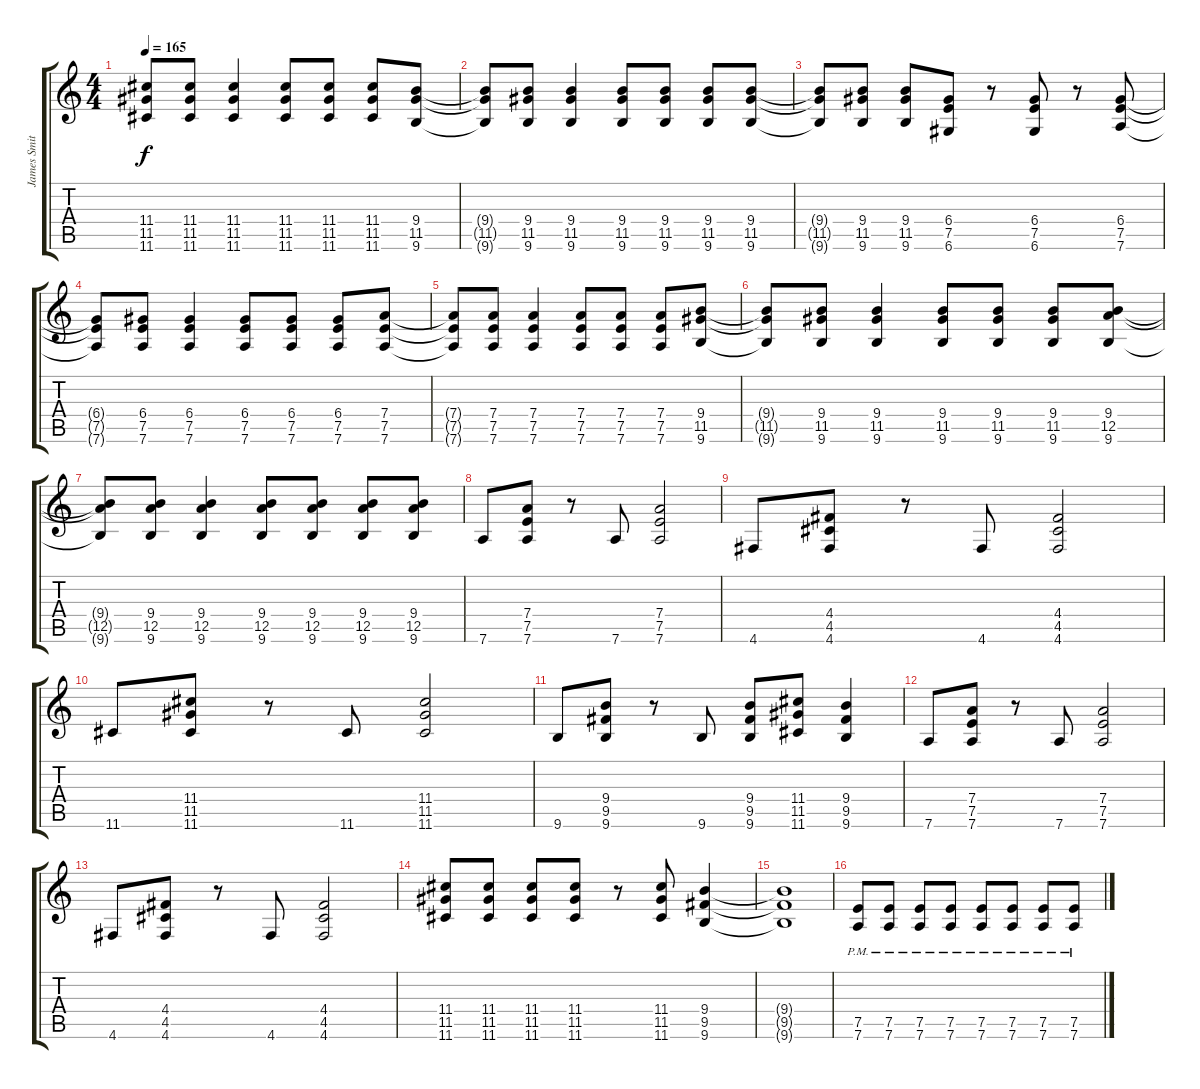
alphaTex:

\track ("James Smith" "James Smit") {instrument distortionguitar}
\staff {score tabs}
\tuning (E4 B3 G3 D3 A2 D2) {hide}
\ts (4 4)
\tempo 165
\clef g2
\ks c
(11.4{t} 11.5{t} 11.6{t}).8{dy f} (11.4 11.5 11.6).8 (11.4 11.5 11.6).4 (11.4 11.5 11.6).8 (11.4 11.5 11.6).8 (11.4 11.5 11.6).8 (9.4 11.5 9.6).8 |
(9.4{t} 11.5{t} 9.6{t}).8 (9.4 11.5 9.6).8 (9.4 11.5 9.6).4 (9.4 11.5 9.6).8 (9.4 11.5 9.6).8 (9.4 11.5 9.6).8 (9.4 11.5 9.6).8 |
(9.4{t} 11.5{t} 9.6{t}).8 (9.4 11.5 9.6).8 (9.4 11.5 9.6).8 (6.4 7.5 6.6).8 r.8 (6.4 7.5 6.6).8 r.8 (6.4 7.5 7.6).8 |
(6.4{t} 7.5{t} 7.6{t}).8 (6.4 7.5 7.6).8 (6.4 7.5 7.6).4 (6.4 7.5 7.6).8 (6.4 7.5 7.6).8 (6.4 7.5 7.6).8 (7.4 7.5 7.6).8 |
(7.4{t} 7.5{t} 7.6{t}).8 (7.4 7.5 7.6).8 (7.4 7.5 7.6).4 (7.4 7.5 7.6).8 (7.4 7.5 7.6).8 (7.4 7.5 7.6).8 (9.4 11.5 9.6).8 |
(9.4{t} 11.5{t} 9.6{t}).8 (9.4 11.5 9.6).8 (9.4 11.5 9.6).4 (9.4 11.5 9.6).8 (9.4 11.5 9.6).8 (9.4 11.5 9.6).8 (9.4 12.5 9.6).8 |
(9.4{t} 12.5{t} 9.6{t}).8 (9.4 12.5 9.6).8 (9.4 12.5 9.6).4 (9.4 12.5 9.6).8 (9.4 12.5 9.6).8 (9.4 12.5 9.6).8 (9.4 12.5 9.6).8 |
7.6.8 (7.4 7.5 7.6).8 r.8 7.6.8 (7.4 7.5 7.6).2 |
4.6.8 (4.4 4.5 4.6).8 r.8 4.6.8 (4.4 4.5 4.6).2 |
11.6.8 (11.4 11.5 11.6).8 r.8 11.6.8 (11.4 11.5 11.6).2 |
9.6.8 (9.4 9.5 9.6).8 r.8 9.6.8 (9.4 9.5 9.6).8 (11.4 11.5 11.6).8 (9.4 9.5 9.6).4 |
7.6.8 (7.4 7.5 7.6).8 r.8 7.6.8 (7.4 7.5 7.6).2 |
4.6.8 (4.4 4.5 4.6).8 r.8 4.6.8 (4.4 4.5 4.6).2 |
(11.4 11.5 11.6).8 (11.4 11.5 11.6).8 (11.4 11.5 11.6).8 (11.4 11.5 11.6).8 r.8 (11.4 11.5 11.6).8 (9.4 9.5 9.6).4 |
(9.4{t} 9.5{t} 9.6{t}).1 |
(7.5{pm} 7.6{pm}).8 (7.5{pm} 7.6{pm}).8 (7.5{pm} 7.6{pm}).8 (7.5{pm} 7.6{pm}).8 (7.5{pm} 7.6{pm}).8 (7.5{pm} 7.6{pm}).8 (7.5{pm} 7.6{pm}).8 (7.5{pm} 7.6{pm}).8
